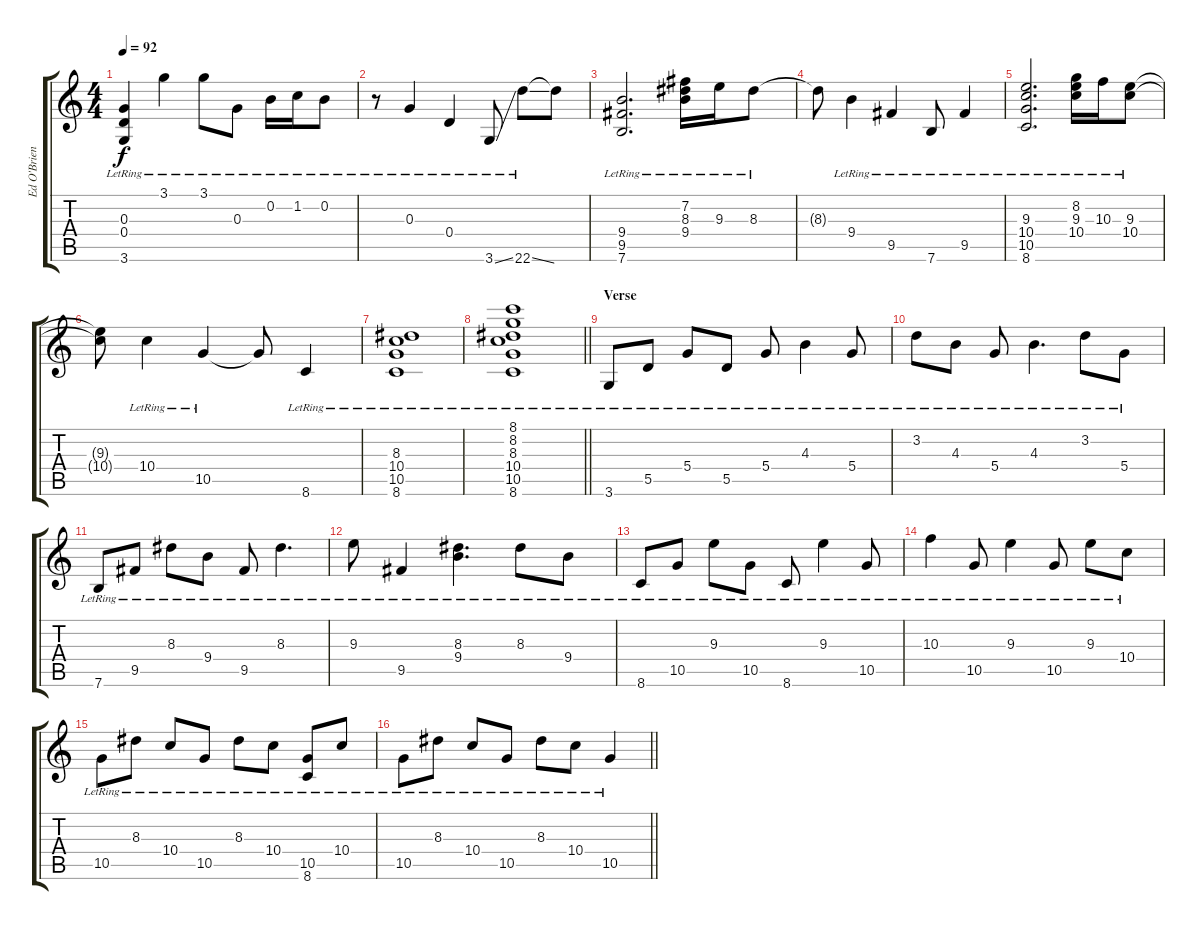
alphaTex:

\track ("Ed O'Brien-Rhithm Guitar" "Ed O'Brien") {instrument electricguitarclean}
\staff {score tabs}
\tuning (E4 B3 G3 D3 A2 E2) {hide}
\ts (4 4)
\tempo 92
\clef g2
\ks c
(0.3{lr} 0.4{lr} 3.6{lr}).4{dy f} 3.1{lr}.4 3.1{lr}.8 0.3{lr}.8 0.2{lr}.16 1.2{lr}.16 0.2{lr}.8 |
r.8 0.3{lr}.4 0.4{lr}.4 3.6{ss lr}.8 22.6{ss lr}.8 22.6{t}.8 |
(9.4{lr} 9.5{lr} 7.6{lr}).2{d} (7.2{lr} 8.3{lr} 9.4{lr}).16 9.3{lr}.16 8.3{lr}.8 |
8.3{t}.8 9.4{lr}.4 9.5{lr}.4 7.6{lr}.8 9.5{lr}.4 |
(9.3{lr} 10.4{lr} 10.5{lr} 8.6{lr}).2{d} (8.2{lr} 9.3{lr} 10.4{lr}).16 10.3{lr}.16 (9.3{lr} 10.4{lr}).8 |
(9.3{t} 10.4{t}).8 10.4{lr}.4 10.5{lr}.4 10.5{t}.8 8.6{lr}.4 |
(8.3{lr} 10.4{lr} 10.5{lr} 8.6{lr}).1 |
\barLineRight lightlight
(8.1{lr} 8.2{lr} 8.3{lr} 10.4{lr} 10.5{lr} 8.6{lr}).1 |
\section ("" "Verse")
3.6{lr}.8{volume 8} 5.5{lr}.8 5.4{lr}.8 5.5{lr}.8 5.4{lr}.8 4.3{lr}.4 5.4{lr}.8 |
3.2{lr}.8 4.3{lr}.8 5.4{lr}.8 4.3{lr}.4{d} 3.2{lr}.8 5.4{lr}.8 |
7.6{lr}.8 9.5{lr}.8 8.3{lr}.8 9.4{lr}.8 9.5{lr}.8 8.3{lr}.4{d} |
9.3{lr}.8 9.5{lr}.4 (8.3{lr} 9.4{lr}).4{d} 8.3{lr}.8 9.4{lr}.8 |
8.6{lr}.8 10.5{lr}.8 9.3{lr}.8 10.5{lr}.8 8.6{lr}.8 9.3{lr}.4 10.5{lr}.8 |
10.3{lr}.4 10.5{lr}.8 9.3{lr}.4 10.5{lr}.8 9.3{lr}.8 10.4{lr}.8 |
10.5{lr}.8 8.3{lr}.8 10.4{lr}.8 10.5{lr}.8 8.3{lr}.8 10.4{lr}.8 (10.5{lr} 8.6{lr}).8 10.4{lr}.8 |
\barLineRight lightlight
10.5{lr}.8 8.3{lr}.8 10.4{lr}.8 10.5{lr}.8 8.3{lr}.8 10.4{lr}.8 10.5{lr}.4
